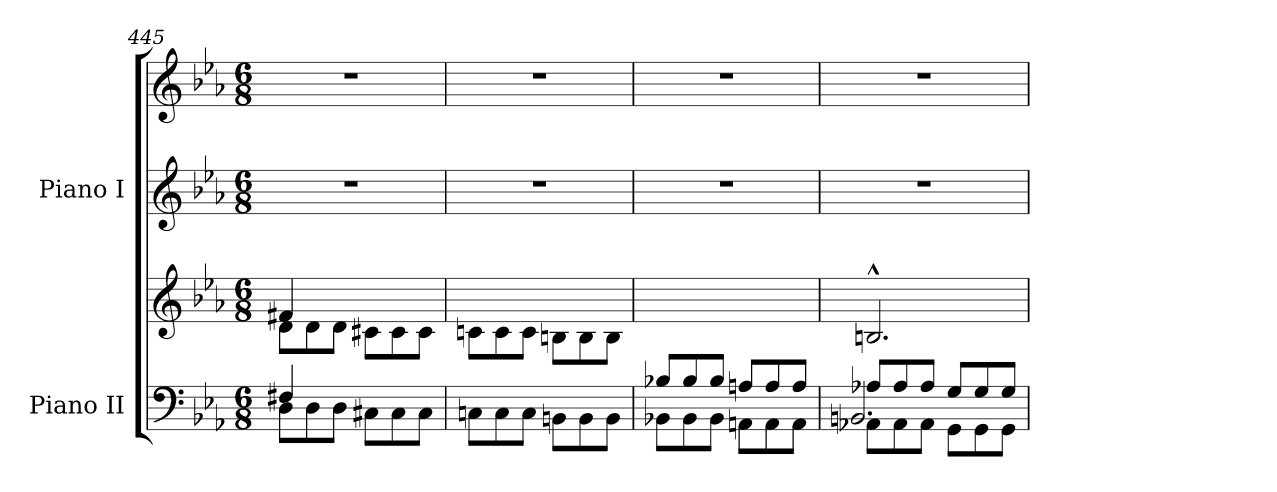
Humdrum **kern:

**kern	**kern	**kern	**kern
*part2	*part2	*part1	*part1
*staff4	*staff3	*staff2	*staff1
*I"Piano II	*	*I"Piano I	*
*I'Pno. II	*	*I'Pno. I	*
*clefF4	*clefG2	*clefG2	*clefG2
*k[b-e-a-]	*k[b-e-a-]	*k[b-e-a-]	*k[b-e-a-]
*M6/8	*M6/8	*M6/8	*M6/8
=445	=445	=445	=445
*^	*^	*	*
4F#X/	8D\L	4f#X/	8d\L	2.r	2.r
.	8D\	.	8d\	.	.
2ryy	8D\J	2ryy	8d\J	.	.
.	8C#X\L	.	8c#X\L	.	.
.	8C#\	.	8c#\	.	.
.	8C#\J	.	8c#\J	.	.
*v	*v	*	*	*	*
*	*v	*v	*	*
=446	=446	=446	=446
8Cn\L	8cn\L	2.r	2.r
8C\	8c\	.	.
8C\J	8c\J	.	.
8BBn\L	8Bn\L	.	.
8BB\	8B\	.	.
8BB\J	8B\J	.	.
=447	=447	=447	=447
*^	*	*	*
8B-X/L	8BB-X\L	2.ryy	2.r	2.r
8B-/	8BB-\	.	.	.
8B-/J	8BB-\J	.	.	.
8An/L	8AAn\L	.	.	.
8A/	8AA\	.	.	.
8A/J	8AA\J	.	.	.
=448	=448	=448	=448	=448
*	*^	*	*	*
8A-X/L	8AA-X\L	2.BBn/	2.Bn^^/	2.r	2.r
8A-/	8AA-\	.	.	.	.
8A-/J	8AA-\J	.	.	.	.
8G/L	8GG\L	.	.	.	.
8G/	8GG\	.	.	.	.
8G/J	8GG\J	.	.	.	.
*v	*v	*v	*	*	*
=	=	=	=
*-	*-	*-	*-
